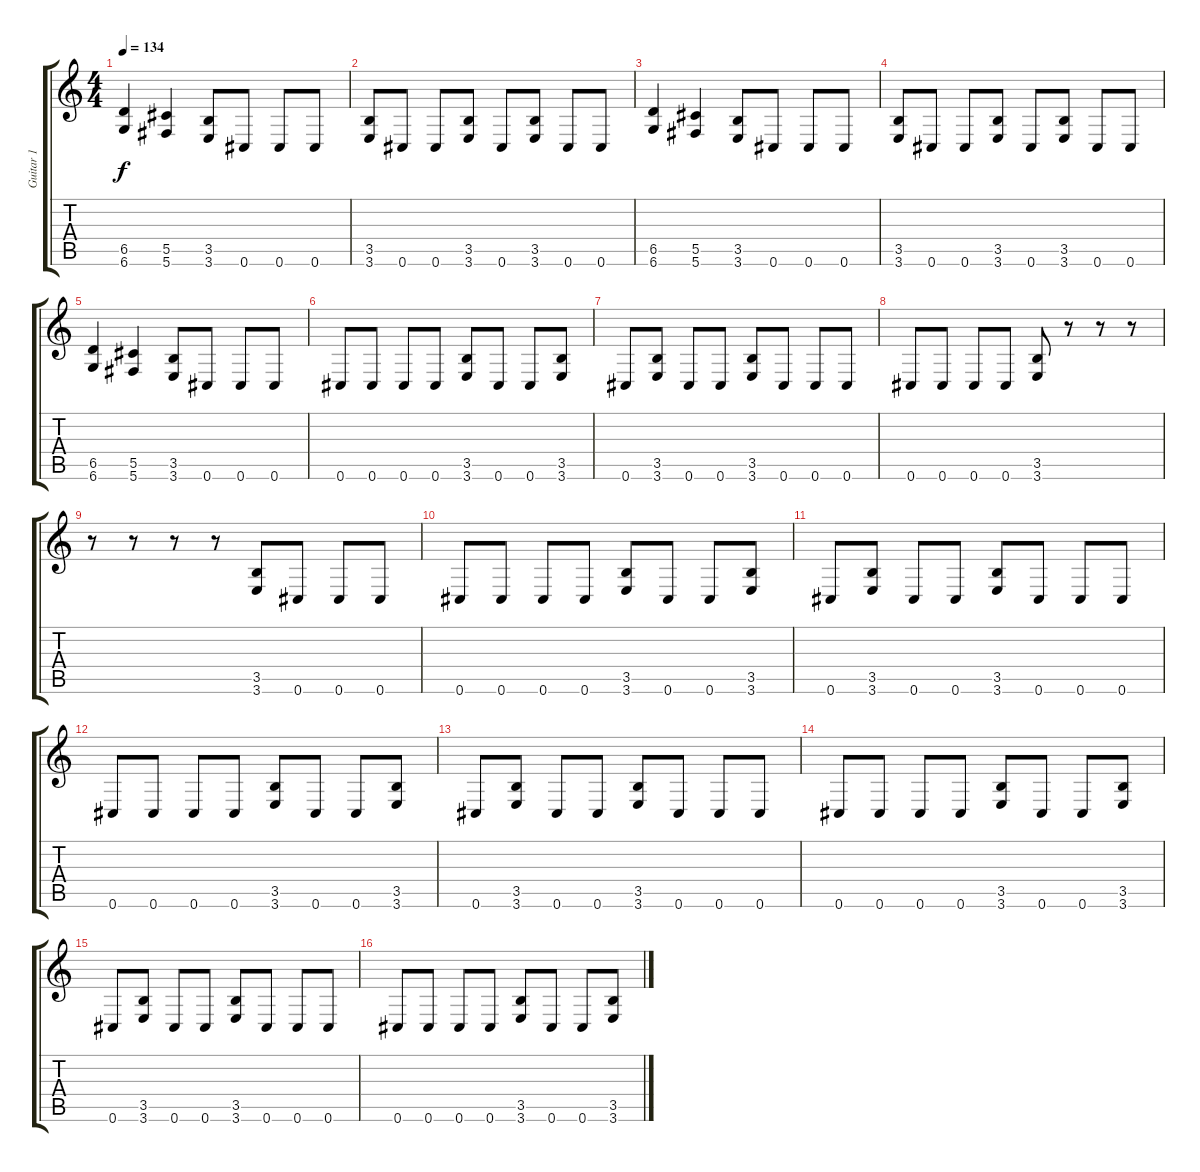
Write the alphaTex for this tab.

\track ("Guitar 1" "Guitar 1") {instrument distortionguitar}
\staff {score tabs}
\tuning (Eb4 Bb3 Gb3 Db3 Ab2 Db2) {hide}
\ts (4 4)
\tempo 134
\clef g2
\ks c
(6.5 6.6).4{dy f} (5.5 5.6).4 (3.5 3.6).8 0.6.8 0.6.8 0.6.8 |
(3.5 3.6).8 0.6.8 0.6.8 (3.5 3.6).8 0.6.8 (3.5 3.6).8 0.6.8 0.6.8 |
(6.5 6.6).4 (5.5 5.6).4 (3.5 3.6).8 0.6.8 0.6.8 0.6.8 |
(3.5 3.6).8 0.6.8 0.6.8 (3.5 3.6).8 0.6.8 (3.5 3.6).8 0.6.8 0.6.8 |
(6.5 6.6).4 (5.5 5.6).4 (3.5 3.6).8 0.6.8 0.6.8 0.6.8 |
0.6.8 0.6.8 0.6.8 0.6.8 (3.5 3.6).8 0.6.8 0.6.8 (3.5 3.6).8 |
0.6.8 (3.5 3.6).8 0.6.8 0.6.8 (3.5 3.6).8 0.6.8 0.6.8 0.6.8 |
0.6.8 0.6.8 0.6.8 0.6.8 (3.5 3.6).8 r.8 r.8 r.8 |
r.8 r.8 r.8 r.8 (3.5 3.6).8 0.6.8 0.6.8 0.6.8 |
0.6.8 0.6.8 0.6.8 0.6.8 (3.5 3.6).8 0.6.8 0.6.8 (3.5 3.6).8 |
0.6.8 (3.5 3.6).8 0.6.8 0.6.8 (3.5 3.6).8 0.6.8 0.6.8 0.6.8 |
0.6.8 0.6.8 0.6.8 0.6.8 (3.5 3.6).8 0.6.8 0.6.8 (3.5 3.6).8 |
0.6.8 (3.5 3.6).8 0.6.8 0.6.8 (3.5 3.6).8 0.6.8 0.6.8 0.6.8 |
0.6.8 0.6.8 0.6.8 0.6.8 (3.5 3.6).8 0.6.8 0.6.8 (3.5 3.6).8 |
0.6.8 (3.5 3.6).8 0.6.8 0.6.8 (3.5 3.6).8 0.6.8 0.6.8 0.6.8 |
0.6.8 0.6.8 0.6.8 0.6.8 (3.5 3.6).8 0.6.8 0.6.8 (3.5 3.6).8
